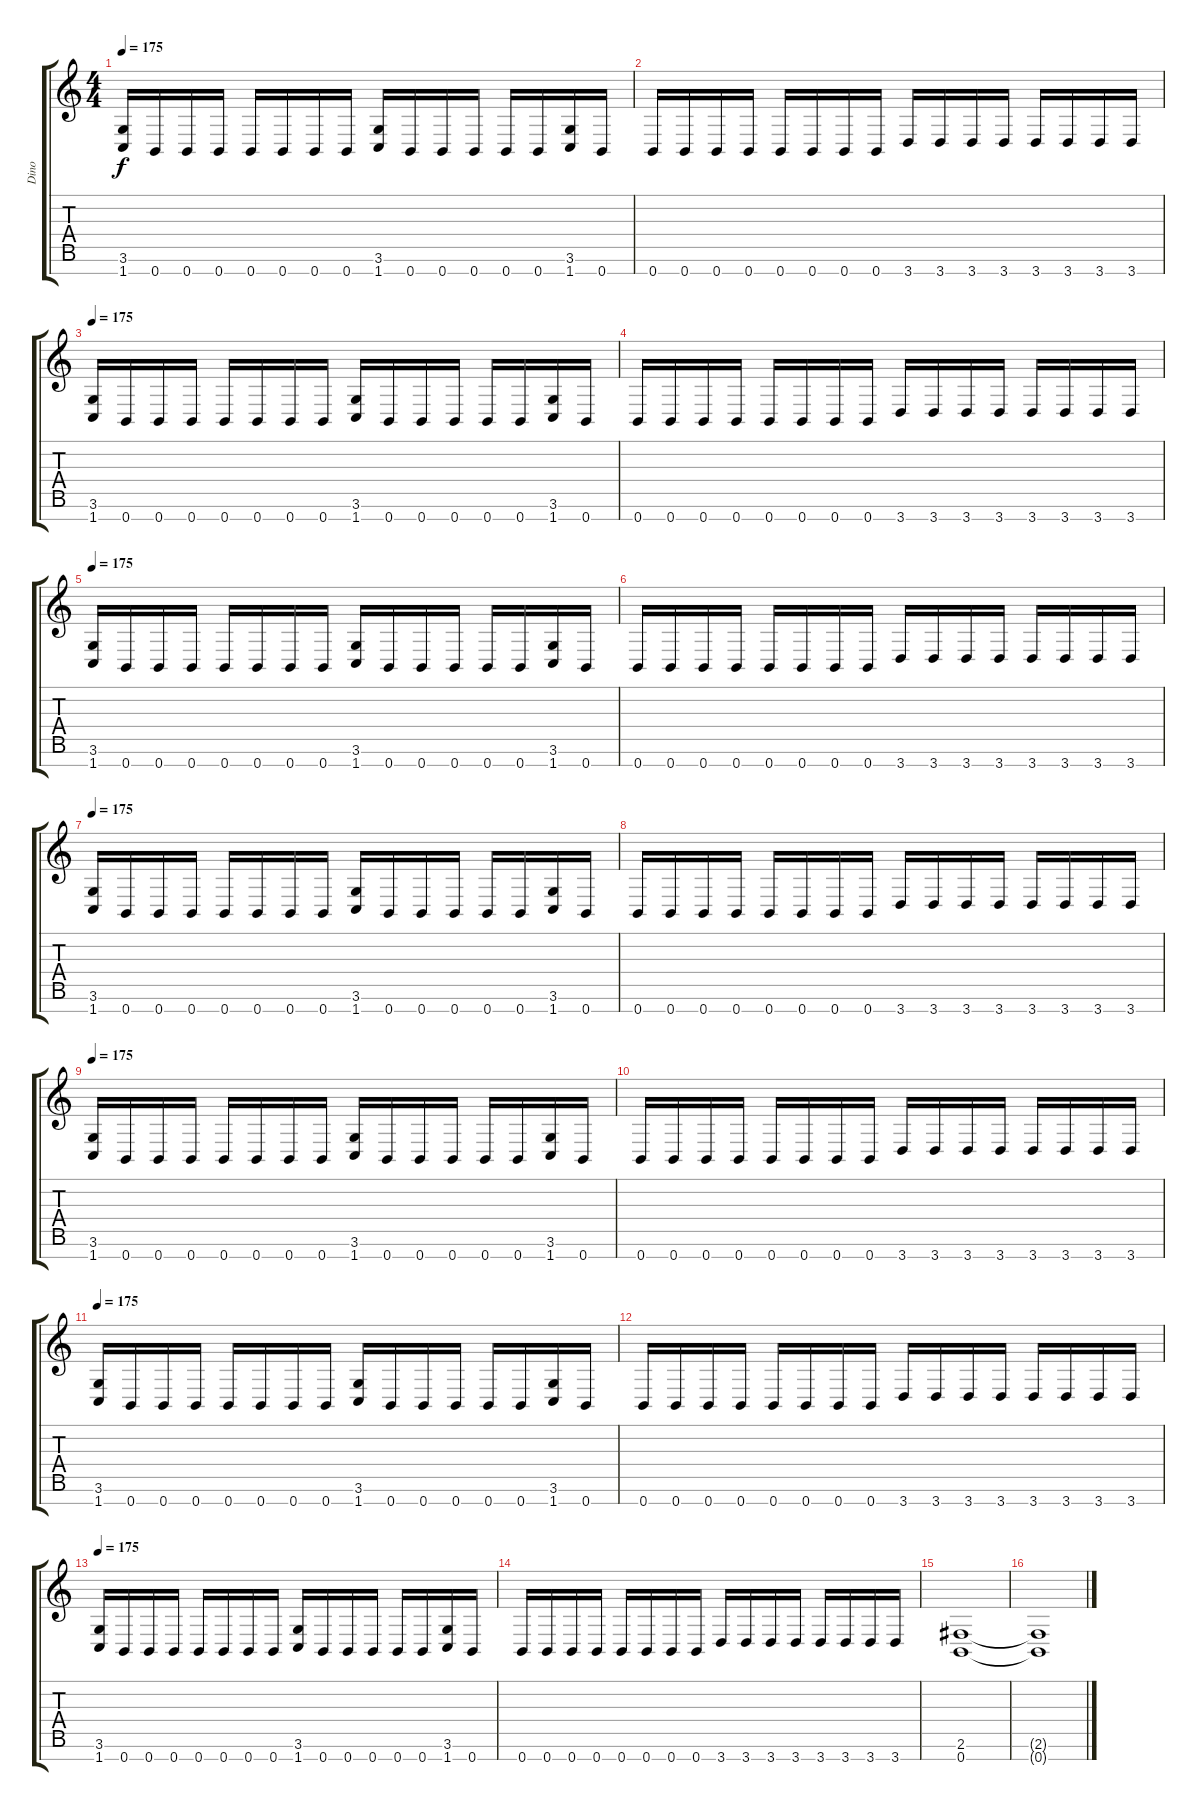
\track ("Dino" "Dino") {instrument distortionguitar}
\staff {score tabs}
\tuning (E4 B3 G3 D3 A2 E2 B1) {hide}
\ts (4 4)
\tempo 175
\clef g2
\ks c
(3.6 1.7).16{dy f} 0.7.16 0.7.16 0.7.16 0.7.16 0.7.16 0.7.16 0.7.16 (3.6 1.7).16 0.7.16 0.7.16 0.7.16 0.7.16 0.7.16 (3.6 1.7).16 0.7.16 |
0.7.16 0.7.16 0.7.16 0.7.16 0.7.16 0.7.16 0.7.16 0.7.16 3.7.16 3.7.16 3.7.16 3.7.16 3.7.16 3.7.16 3.7.16 3.7.16 |
\tempo 175
(3.6 1.7).16 0.7.16 0.7.16 0.7.16 0.7.16 0.7.16 0.7.16 0.7.16 (3.6 1.7).16 0.7.16 0.7.16 0.7.16 0.7.16 0.7.16 (3.6 1.7).16 0.7.16 |
0.7.16 0.7.16 0.7.16 0.7.16 0.7.16 0.7.16 0.7.16 0.7.16 3.7.16 3.7.16 3.7.16 3.7.16 3.7.16 3.7.16 3.7.16 3.7.16 |
\tempo 175
(3.6 1.7).16 0.7.16 0.7.16 0.7.16 0.7.16 0.7.16 0.7.16 0.7.16 (3.6 1.7).16 0.7.16 0.7.16 0.7.16 0.7.16 0.7.16 (3.6 1.7).16 0.7.16 |
0.7.16 0.7.16 0.7.16 0.7.16 0.7.16 0.7.16 0.7.16 0.7.16 3.7.16 3.7.16 3.7.16 3.7.16 3.7.16 3.7.16 3.7.16 3.7.16 |
\tempo 175
(3.6 1.7).16 0.7.16 0.7.16 0.7.16 0.7.16 0.7.16 0.7.16 0.7.16 (3.6 1.7).16 0.7.16 0.7.16 0.7.16 0.7.16 0.7.16 (3.6 1.7).16 0.7.16 |
0.7.16 0.7.16 0.7.16 0.7.16 0.7.16 0.7.16 0.7.16 0.7.16 3.7.16 3.7.16 3.7.16 3.7.16 3.7.16 3.7.16 3.7.16 3.7.16 |
\tempo 175
(3.6 1.7).16 0.7.16 0.7.16 0.7.16 0.7.16 0.7.16 0.7.16 0.7.16 (3.6 1.7).16 0.7.16 0.7.16 0.7.16 0.7.16 0.7.16 (3.6 1.7).16 0.7.16 |
0.7.16 0.7.16 0.7.16 0.7.16 0.7.16 0.7.16 0.7.16 0.7.16 3.7.16 3.7.16 3.7.16 3.7.16 3.7.16 3.7.16 3.7.16 3.7.16 |
\tempo 175
(3.6 1.7).16 0.7.16 0.7.16 0.7.16 0.7.16 0.7.16 0.7.16 0.7.16 (3.6 1.7).16 0.7.16 0.7.16 0.7.16 0.7.16 0.7.16 (3.6 1.7).16 0.7.16 |
0.7.16 0.7.16 0.7.16 0.7.16 0.7.16 0.7.16 0.7.16 0.7.16 3.7.16 3.7.16 3.7.16 3.7.16 3.7.16 3.7.16 3.7.16 3.7.16 |
\tempo 175
(3.6 1.7).16 0.7.16 0.7.16 0.7.16 0.7.16 0.7.16 0.7.16 0.7.16 (3.6 1.7).16 0.7.16 0.7.16 0.7.16 0.7.16 0.7.16 (3.6 1.7).16 0.7.16 |
0.7.16 0.7.16 0.7.16 0.7.16 0.7.16 0.7.16 0.7.16 0.7.16 3.7.16 3.7.16 3.7.16 3.7.16 3.7.16 3.7.16 3.7.16 3.7.16 |
(2.6 0.7).1 |
(2.6{t} 0.7{t}).1
